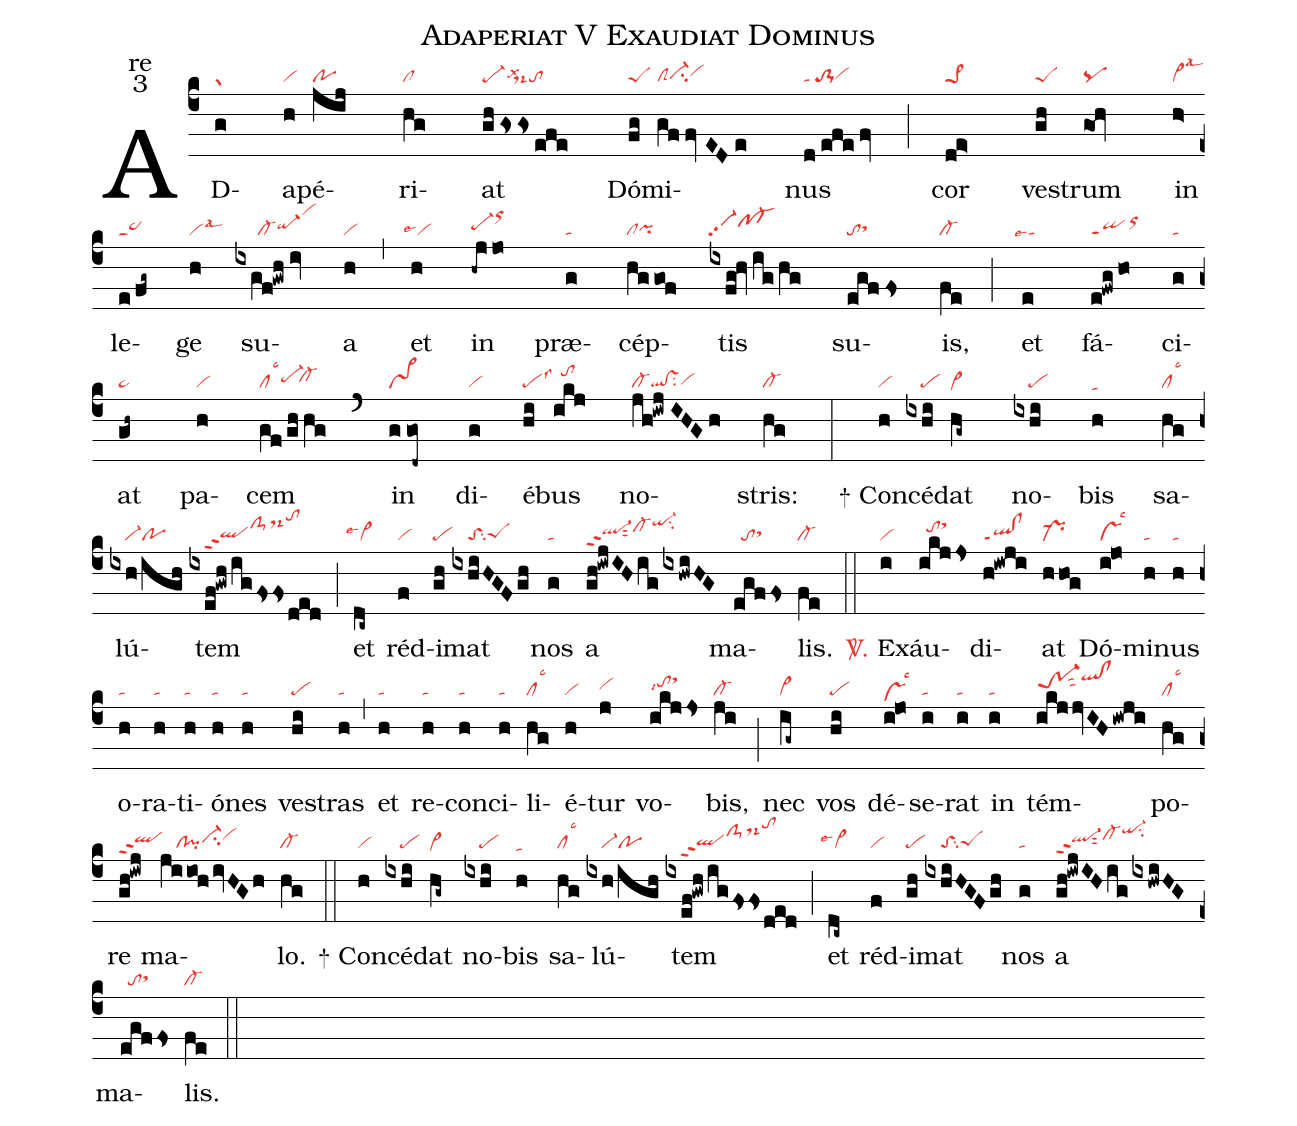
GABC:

name:Adaperiat V Exaudiat Dominus;
office-part:re;
mode:3;
nabc-lines:1;
%%
(c4) AD(g|gr)a(h|vi)pé(jij|po)ri(hg|cl)at(gh/gss/efe|pe-lsx6``ds-to) Dó(fg|peS)mi(gf/fvEDe|clSci-hgvihh)nus(d/efefv|ta/to-1vihg) (;) cor(de>|pe>1) ve(gh|peS)strum(goh|pq) in(h>z|vi>lsal3) le(e/fg~|sc~)ge(h|vilsal3) su(ixgf!gwhiv|//////cl-qi-hhvihm)a(h|vi) (,) et(h|``vilse4) in(-hjjo|pe-hhorhl) præ(g|ta)cép(hggof|clpihg)tis(ixfg!hvig/hg|vi-pp2pf-hi) su(egffs|tosthh)is,(fe|cl-) (;) et(e|``talse4) fá(e!fwg/ho|qippt1orhj)ci(gz|ta)at(gh~|ta>) pa(h|vi)cem(gf/gh/hg|cllsc3pe-hh`cl-hh) (`) in(ggod~|vs>) di(g|vi)é(hi|pelss3)bus(ikj|//tohj) no(jh!iwjIHGh|cl-ql!vssu2vihg)stris:(hg|cl-) (:)

<sp>+</sp> Con(h|vi)cé(ixhi|////pe)dat(hg~|vi>he) no(ixhi|////pe)bis(h|tahe) sa(hgz|cllsc3)lú(ixh/igh|////vi-po)tem(ixef!gwh/ig/fss/ded|////qlhgppt2clS-hjds-hktohm) (;) et(dc~|``vi>lse4) réd(f|vi)i(gh|pe)mat(ixhiHGFgh|////toSsu2peShg) nos(g|ta) a(gh!iwjIHigixhwiHG|ql-hhppt2sut2cl-hiqi-hksu2) ma(egffs|//tosthh)lis.(fe|cl-) (::)

<c><sp>V/</sp>.</c> Ex(i|vi)áu(ikjjs|//tohisthk)di(h!iwji|ql!clppt1)at(hhog|pr-) Dó(i!jo|vslsc3)mi(h|ta)nus(h|ta) o(h|ta)ra(h|ta)ti(h|ta)ó(h|ta)nes(h|ta) ve(hi|pe)stras(h|ta) (,) et(h|ta) re(h|ta)con(h|ta)ci(h|ta)li(hg|cllsc3)é(h|vi)tur(j|vihh) vo(ikjjs|tohilsi7sthk)bis,(ji|cl-) (;) nec(ig~|vi>) vos(hi|pe) dé(i!jo|vshdlsc3)se(i|ta)rat(i|ta) in(i|ta) tém(ikjjvIHiwji|trS-hh````tahk`tahi/qlhk!clhk)po(hg|cllsc3)re(gh!iwj|qlhhppt2) ma(jiiohivHGh|////cl!pici-hhvihi)lo.(hg|cl-) (::)

<sp>+</sp> Con(h|vi)cé(ixhi|////pe)dat(hg~|vi>he) no(ixhi|////pe)bis(h|tahe) sa(hg|cllsc3)lú(ixh/igh|////vi-po)tem(ixef!gwh/ig/fss/ded|////qlhgppt2clS-hjds-hktohm) (;) et(dc~|``vi>lse4) réd(f|vi)i(gh|pe)mat(ixhiHGFgh|////toSsu2peShg) nos(g|ta) a(gh!iwjIHigixhwiHG|ql-hhppt2sut2cl-hiqi-hksu2) ma(egffs|//tosthh)lis.(fe|cl-) (::)
